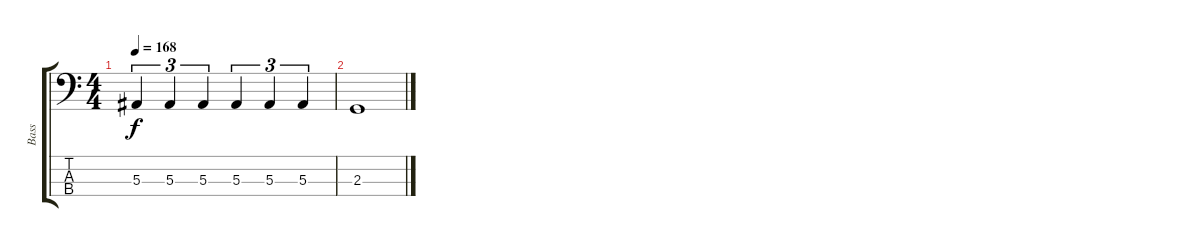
\track ("Bass" "Bass") {instrument electricbassfinger}
\staff {score tabs}
\tuning (Eb2 Bb1 F1 C1) {hide}
\ts (4 4)
\tempo 168
\clef f4
\ks c
5.3.4{tu (3 2) dy f} 5.3.4{tu (3 2)} 5.3.4{tu (3 2)} 5.3.4{tu (3 2)} 5.3.4{tu (3 2)} 5.3.4{tu (3 2)} |
2.3.1
